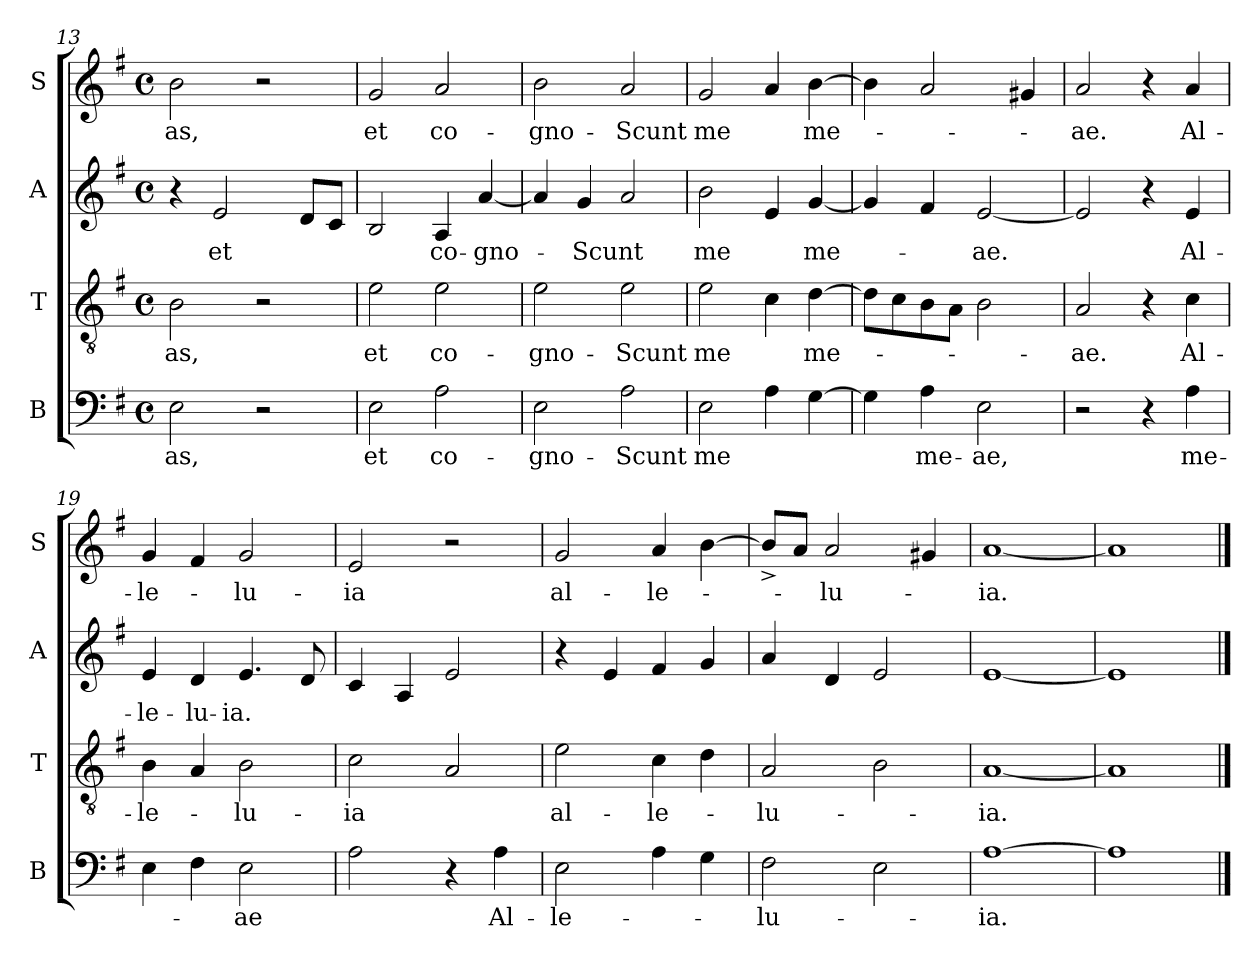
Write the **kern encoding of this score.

**kern	**text	**kern	**text	**kern	**text	**kern	**text
*part4	*part4	*part3	*part3	*part2	*part2	*part1	*part1
*staff4	*staff4	*staff3	*staff3	*staff2	*staff2	*staff1	*staff1
*I"B	*	*I"T	*	*I"A	*	*I"S	*
*I'B	*	*I'T	*	*I'A	*	*I'S	*
*clefF4	*	*clefGv2	*	*clefG2	*	*clefG2	*
*k[f#]	*	*k[f#]	*	*k[f#]	*	*k[f#]	*
*G:	*	*G:	*	*G:	*	*G:	*
*M4/4	*	*M4/4	*	*M4/4	*	*M4/4	*
*met(c)	*	*met(c)	*	*met(c)	*	*met(c)	*
=13	=13	=13	=13	=13	=13	=13	=13
!	!LO:LY:b	!	!LO:LY:b	!	!	!	!LO:LY:b
2E\	-as,	2B\	-as,	4r	.	2b\	-as,
!	!	!	!	!	!LO:LY:b	!	!
.	.	.	.	2e/	et	.	.
2r	.	2r	.	.	.	2r	.
.	.	.	.	8d/L	.	.	.
.	.	.	.	8c/J	.	.	.
=14	=14	=14	=14	=14	=14	=14	=14
!	!LO:LY:b	!	!LO:LY:b	!	!	!	!LO:LY:b
2E\	et	2e\	et	2B/	.	2g/	et
!	!LO:LY:b	!	!LO:LY:b	!	!LO:LY:b	!	!LO:LY:b
2A\	co-	2e\	co-	4A/	co-	2a/	co-
!	!	!	!	!	!LO:LY:b	!	!
.	.	.	.	[<4a/	-gno-	.	.
=15	=15	=15	=15	=15	=15	=15	=15
!	!LO:LY:b	!	!LO:LY:b	!	!	!	!LO:LY:b
2E\	-gno-	2e\	-gno-	4a/]	.	2b\	-gno-
!	!	!	!	!	!LO:LY:b	!	!
.	.	.	.	4g/	-Scunt	.	.
!	!LO:LY:b	!	!LO:LY:b	!	!	!	!LO:LY:b
2A\	-Scunt	2e\	-Scunt	2a/	.	2a/	-Scunt
=16	=16	=16	=16	=16	=16	=16	=16
!	!LO:LY:b	!	!LO:LY:b	!	!LO:LY:b	!	!LO:LY:b
2E\	me	2e\	me	2b\	me	2g/	me
4A\	.	4c\	.	4e/	.	4a/	.
!	!	!	!LO:LY:b	!	!LO:LY:b	!	!LO:LY:b
[<4G\	.	[<4d\	me-	[<4g/	me-	[<4b\	me-
!!LO:PB:g=z
=17	=17	=17	=17	=17	=17	=17	=17
4G\]	.	8d\L]	.	4g/]	.	4b\]	.
.	.	8c\	.	.	.	.	.
!	!LO:LY:b	!	!	!	!	!	!
4A\	me-	8B\	.	4f#/	.	2a/	.
.	.	8A\J	.	.	.	.	.
!	!LO:LY:b	!	!	!	!LO:LY:b	!	!
2E\	-ae,	2B\	.	[<2e/	-ae.	.	.
.	.	.	.	.	.	4g#/	.
=18	=18	=18	=18	=18	=18	=18	=18
!	!	!	!LO:LY:b	!	!	!	!LO:LY:b
2r	.	2A/	-ae.	2e/]	.	2a/	-ae.
4r	.	4r	.	4r	.	4r	.
!	!LO:LY:b	!	!LO:LY:b	!	!LO:LY:b	!	!LO:LY:b
4A\	me-	4c\	Al-	4e/	Al-	4a/	Al-
=19	=19	=19	=19	=19	=19	=19	=19
!	!	!	!LO:LY:b	!	!LO:LY:b	!	!LO:LY:b
4E\	.	4B\	-le-	4e/	-le-	4g/	-le-
!	!	!	!	!	!LO:LY:b	!	!
4F#\	.	4A/	.	4d/	-lu-	4f#/	.
!	!LO:LY:b	!	!LO:LY:b	!	!LO:LY:b	!	!LO:LY:b
2E\	-ae	2B\	-lu-	4.e/	-ia.	2g/	-lu-
.	.	.	.	8d/	.	.	.
=20	=20	=20	=20	=20	=20	=20	=20
!	!	!	!LO:LY:b	!	!	!	!LO:LY:b
2A\	.	2c\	-ia	4c/	.	2e/	-ia
.	.	.	.	4A/	.	.	.
4r	.	2A/	.	2e/	.	2r	.
!	!LO:LY:b	!	!	!	!	!	!
4A\	Al-	.	.	.	.	.	.
=21	=21	=21	=21	=21	=21	=21	=21
!	!LO:LY:b	!	!LO:LY:b	!	!	!	!LO:LY:b
2E\	-le-	2e\	al-	4r	.	2g/	al-
.	.	.	.	4e/	.	.	.
!	!	!	!LO:LY:b	!	!	!	!LO:LY:b
4A\	.	4c\	-le-	4f#/	.	4a/	-le-
4G\	.	4d\	.	4g/	.	[>4b\	.
=22	=22	=22	=22	=22	=22	=22	=22
!	!LO:LY:b	!	!LO:LY:b	!	!	!	!
2F#\	-lu-	2A/	-lu-	4a/	.	8b^</L]	.
.	.	.	.	.	.	8a/J	.
!	!	!	!	!	!	!	!LO:LY:b
.	.	.	.	4d/	.	2a/	-lu-
2E\	.	2B\	.	2e/	.	.	.
.	.	.	.	.	.	4g#/	.
=23	=23	=23	=23	=23	=23	=23	=23
!	!LO:LY:b	!	!LO:LY:b	!	!	!	!LO:LY:b
[>1A	-ia.	[<1A	-ia.	[<1e	.	[<1a	-ia.
=24	=24	=24	=24	=24	=24	=24	=24
1A]	.	1A]	.	1e]	.	1a]	.
==	==	==	==	==	==	==	==
*-	*-	*-	*-	*-	*-	*-	*-
